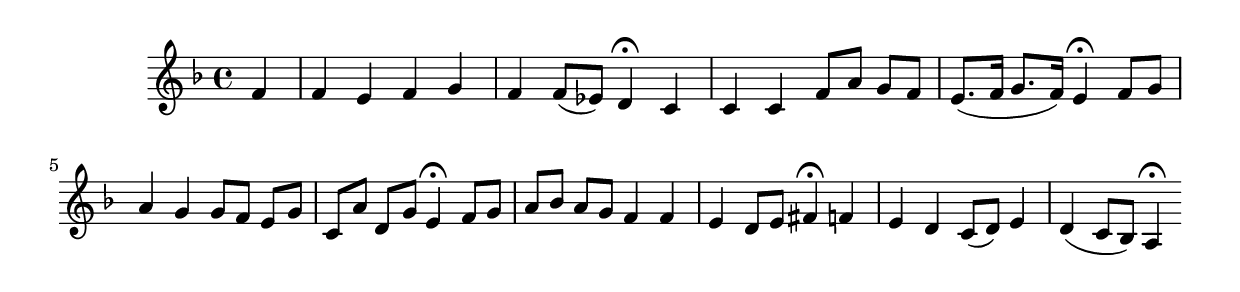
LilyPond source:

\relative c' {
  \key f \major
  \time 4/4
  \autoBeamOff

  \partial 4 f4
  f e f g
  f f8[( ees)] d4\fermata c
  c c f8[ a] g[ f]
  e8.[( f16] g8.[ f16]) e4\fermata
  \bar ":|" f8[ g]
  a4 g g8[ f] e[ g]
  c,[ a'] d,[ g] e4\fermata f8[ g]
  a[ bes] a[ g] f4 f
  e d8[ e] fis4\fermata f
  e d c8[( d)] e4
  d4( c8[ bes]) a4\fermata
}